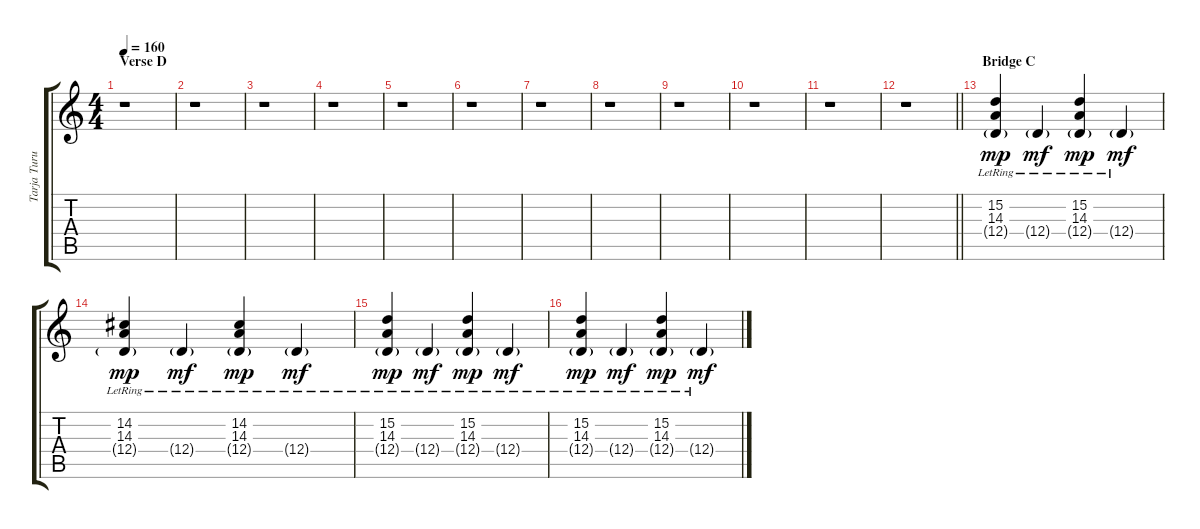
\track ("Tarja Turunen (Piano)" "Tarja Turu") {instrument brightacousticpiano}
\staff {score tabs}
\tuning (E4 B3 G3 D3 A2 E2) {hide}
\ts (4 4)
\section ("" "Verse D")
\tempo 160
\clef g2
\ks c
r.1{dy f} |
r.1 |
r.1 |
r.1 |
r.1 |
r.1 |
r.1 |
r.1 |
r.1 |
r.1 |
r.1 |
\barLineRight lightlight
r.1 |
\section ("" "Bridge C")
(15.2{lr} 14.3{lr} 12.4{g lr}).4{dy mp volume 10} 12.4{g lr}.4{dy mf} (15.2{lr} 14.3{lr} 12.4{g lr}).4{dy mp} 12.4{g lr}.4{dy mf} |
(14.2{lr} 14.3{lr} 12.4{g lr}).4{dy mp} 12.4{g lr}.4{dy mf} (14.2{lr} 14.3{lr} 12.4{g lr}).4{dy mp} 12.4{g lr}.4{dy mf} |
(15.2{lr} 14.3{lr} 12.4{g lr}).4{dy mp} 12.4{g lr}.4{dy mf} (15.2{lr} 14.3{lr} 12.4{g lr}).4{dy mp} 12.4{g lr}.4{dy mf} |
(15.2{lr} 14.3{lr} 12.4{g lr}).4{dy mp} 12.4{g lr}.4{dy mf} (15.2{lr} 14.3{lr} 12.4{g lr}).4{dy mp} 12.4{g lr}.4{dy mf}
